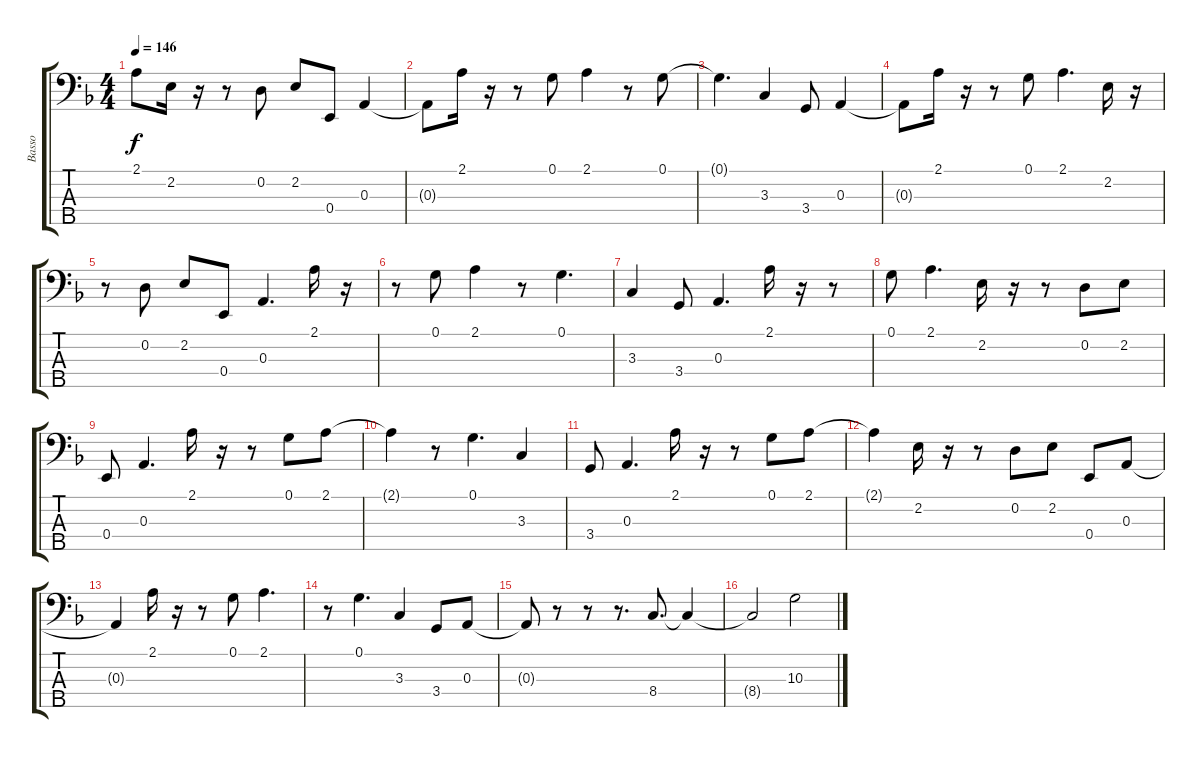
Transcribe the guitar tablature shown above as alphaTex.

\track ("Basso" "Basso") {instrument electricbasspick}
\staff {score tabs}
\tuning (G2 D2 A1 E1 B0) {hide}
\ts (4 4)
\tempo 146
\clef f4
\ks dminor
2.1{t}.8{dy f} 2.2.16 r.16 r.8 0.2.8 2.2.8 0.4.8 0.3.4 |
0.3{t}.8 2.1.16 r.16 r.8 0.1.8 2.1.4 r.8 0.1.8 |
0.1{t}.4{d} 3.3.4 3.4.8 0.3.4 |
0.3{t}.8 2.1.16 r.16 r.8 0.1.8 2.1.4{d} 2.2.16 r.16 |
r.8 0.2.8 2.2.8 0.4.8 0.3.4{d} 2.1.16 r.16 |
r.8 0.1.8 2.1.4 r.8 0.1.4{d} |
3.3.4 3.4.8 0.3.4{d} 2.1.16 r.16 r.8 |
0.1.8 2.1.4{d} 2.2.16 r.16 r.8 0.2.8 2.2.8 |
0.4.8 0.3.4{d} 2.1.16 r.16 r.8 0.1.8 2.1.8 |
2.1{t}.4 r.8 0.1.4{d} 3.3.4 |
3.4.8 0.3.4{d} 2.1.16 r.16 r.8 0.1.8 2.1.8 |
2.1{t}.4 2.2.16 r.16 r.8 0.2.8 2.2.8 0.4.8 0.3.8 |
0.3{t}.4 2.1.16 r.16 r.8 0.1.8 2.1.4{d} |
r.8 0.1.4{d} 3.3.4 3.4.8 0.3.8 |
0.3{t}.8 r.8 r.8 r.8{d} 8.4.8{d} 8.4{t}.4 |
8.4{t}.2 10.3.2
